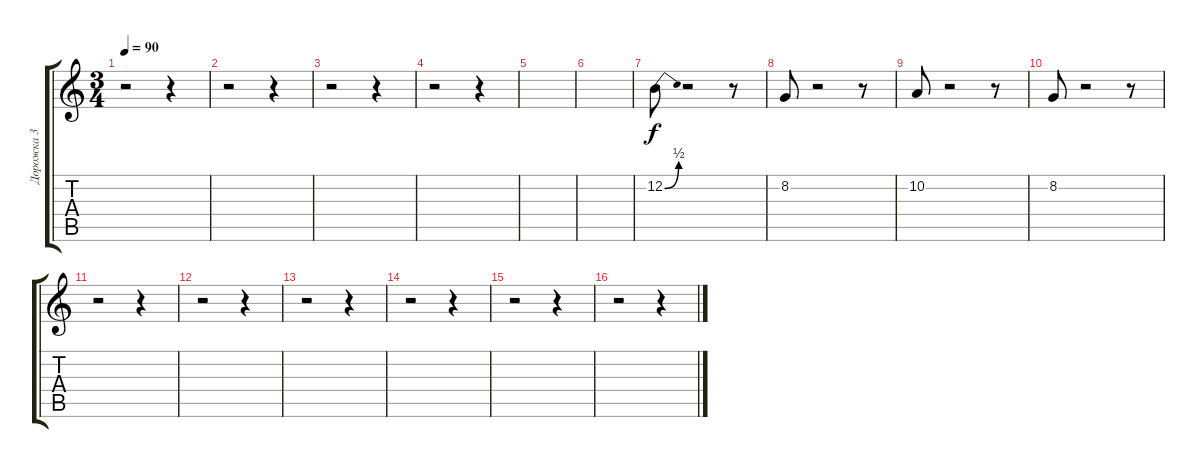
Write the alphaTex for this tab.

\track ("Дорожка 3" "Дорожка 3") {instrument stringensemble1}
\staff {score tabs}
\tuning (E4 B3 G3 D3 A2 E2) {hide}
\ts (3 4)
\tempo 90
\clef g2
\ks c
r.2{dy f} r.4 |
r.2 r.4 |
r.2 r.4 |
r.2 r.4 |
|
|
12.2{be (bend 0 0 60 2)}.8 r.2 r.8 |
8.2.8 r.2 r.8 |
10.2.8 r.2 r.8 |
8.2.8 r.2 r.8 |
r.2 r.4 |
r.2 r.4 |
r.2 r.4 |
r.2 r.4 |
r.2 r.4 |
r.2 r.4
